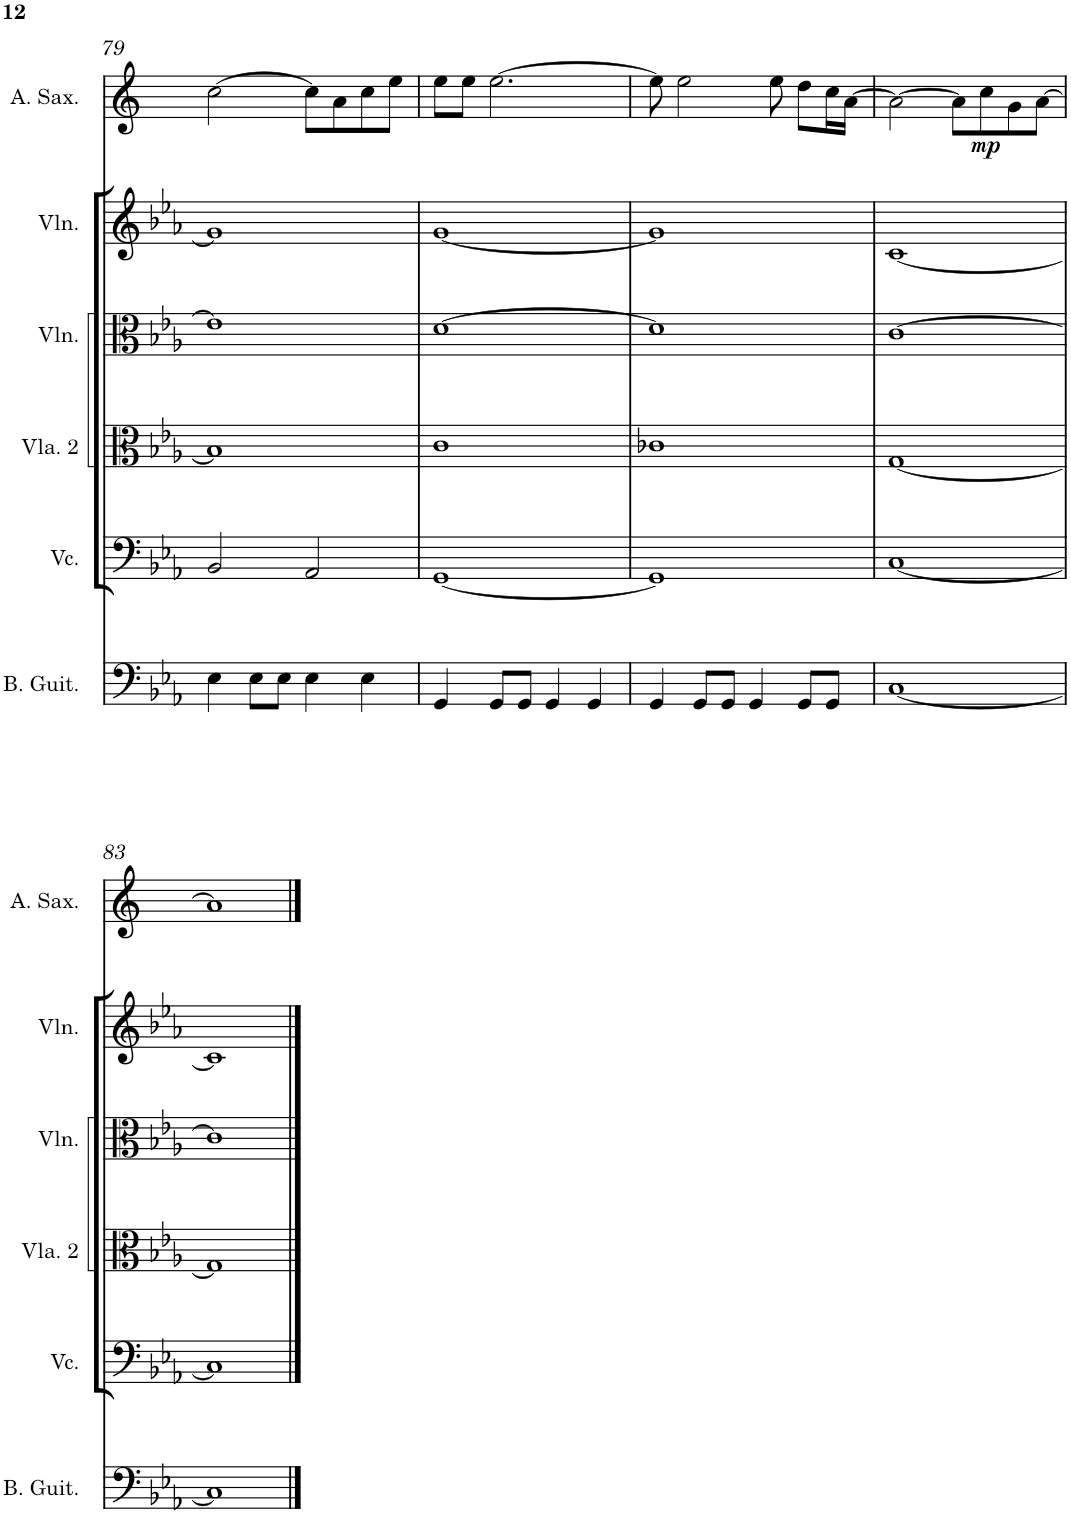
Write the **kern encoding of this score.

**kern	**kern	**kern	**kern	**kern	**kern	**dynam
*part6	*part5	*part4	*part3	*part2	*part1	*part1
*staff6	*staff5	*staff4	*staff3	*staff2	*staff1	*staff1
*I"Bass Guitar	*I"Violoncello	*I"Viola 2	*I"Violin	*I"Violin	*I"Alto Saxophone	*
*I'B. Guit.	*I'Vc.	*I'Vla. 2	*I'Vln.	*I'Vln.	*I'A. Sax.	*
!!LO:PB:g=z
*clefF4	*clefF4	*clefC3	*clefC3	*clefG2	*clefG2	*
*Trd7c12	*	*	*	*	*Trd5c9	*
*k[b-e-a-]	*k[b-e-a-]	*k[b-e-a-]	*k[b-e-a-]	*k[b-e-a-]	*k[]	*
*M4/4	*M4/4	*M4/4	*M4/4	*M4/4	*M4/4	*
=79	=79	=79	=79	=79	=79	=79
4E-\	2BB-/	1B-]	1e-]	1g]	[2cc\	.
8E-\L	.	.	.	.	.	.
8E-\J	.	.	.	.	.	.
4E-\	2AA-/	.	.	.	8cc\L]	.
.	.	.	.	.	8a\	.
4E-\	.	.	.	.	8cc\	.
.	.	.	.	.	8ee\J	.
=80	=80	=80	=80	=80	=80	=80
4GG/	[1GG	1c	[1d	[1g	8ee\L	.
.	.	.	.	.	8ee\J	.
8GG/L	.	.	.	.	[2.ee\	.
8GG/J	.	.	.	.	.	.
4GG/	.	.	.	.	.	.
4GG/	.	.	.	.	.	.
=81	=81	=81	=81	=81	=81	=81
4GG/	1GG]	1c-X	1d]	1g]	8ee\]	.
.	.	.	.	.	2ee\	.
8GG/L	.	.	.	.	.	.
8GG/J	.	.	.	.	.	.
4GG/	.	.	.	.	.	.
.	.	.	.	.	8ee\	.
8GG/L	.	.	.	.	8dd\L	.
8GG/J	.	.	.	.	16cc\L	.
.	.	.	.	.	[16a\JJ	.
=82	=82	=82	=82	=82	=82	=82
[1C	[1C	[1G	[1c	[1c	2a\_	.
.	.	.	.	.	8a\L]	.
!	!	!	!	!	!	!LO:DY:b
.	.	.	.	.	8cc\	mp
.	.	.	.	.	8g\	.
.	.	.	.	.	[8a\J	.
!!LO:LB:g=z
=83	=83	=83	=83	=83	=83	=83
1C]	1C]	1G]	1c]	1c]	1a]	.
==	==	==	==	==	==	==
*-	*-	*-	*-	*-	*-	*-
